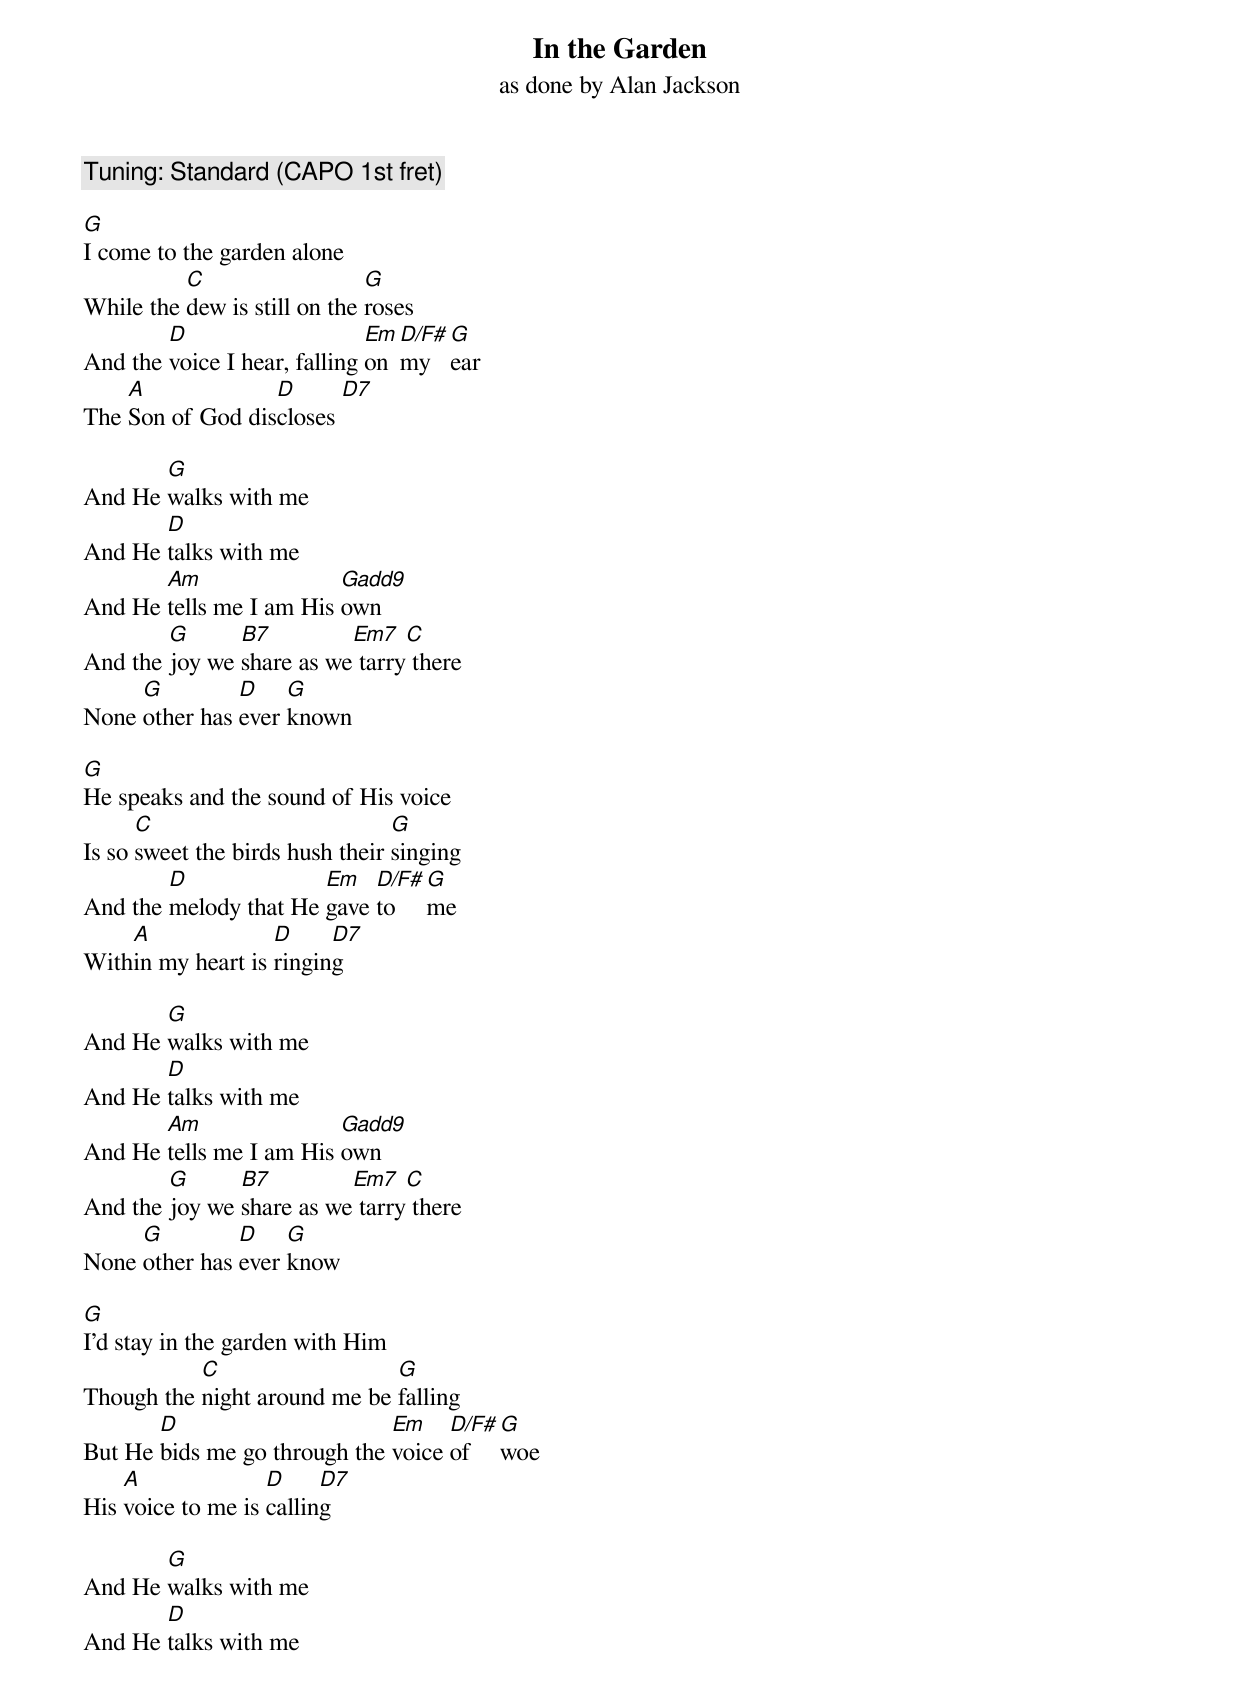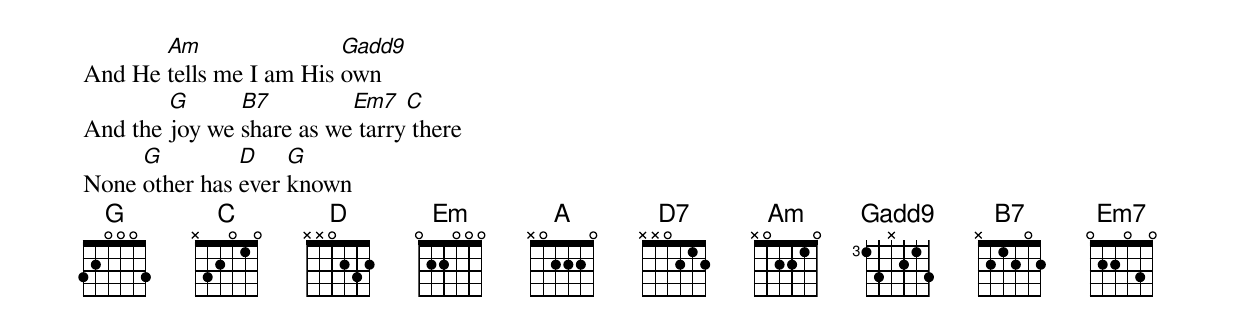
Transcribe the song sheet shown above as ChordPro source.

{title: In the Garden }
{subtitle: as done by Alan Jackson}
{c:Tuning: Standard (CAPO 1st fret)}

[G]I come to the garden alone
While the [C]dew is still on the [G]roses
And the [D]voice I hear, falling [Em]on [D/F#]my   [G]ear
The [A]Son of God dis[D]closes [D7]

And He [G]walks with me
And He [D]talks with me
And He [Am]tells me I am His [Gadd9]own
And the [G]joy we [B7]share as we[Em7] tarry[C] there
None [G]other has [D]ever [G]known

[G]He speaks and the sound of His voice
Is so [C]sweet the birds hush their [G]singing
And the [D]melody that He [Em]gave [D/F#]to   [G]me
With[A]in my heart is [D]ringin[D7]g

And He [G]walks with me
And He [D]talks with me
And He [Am]tells me I am His [Gadd9]own
And the [G]joy we [B7]share as we[Em7] tarry[C] there
None [G]other has [D]ever [G]know

[G]I'd stay in the garden with Him
Though the [C]night around me be [G]falling
But He [D]bids me go through the [Em]voice [D/F#]of   [G]woe
His [A]voice to me is [D]callin[D7]g

And He [G]walks with me
And He [D]talks with me
And He [Am]tells me I am His [Gadd9]own
And the [G]joy we [B7]share as we[Em7] tarry[C] there
None [G]other has [D]ever [G]known
